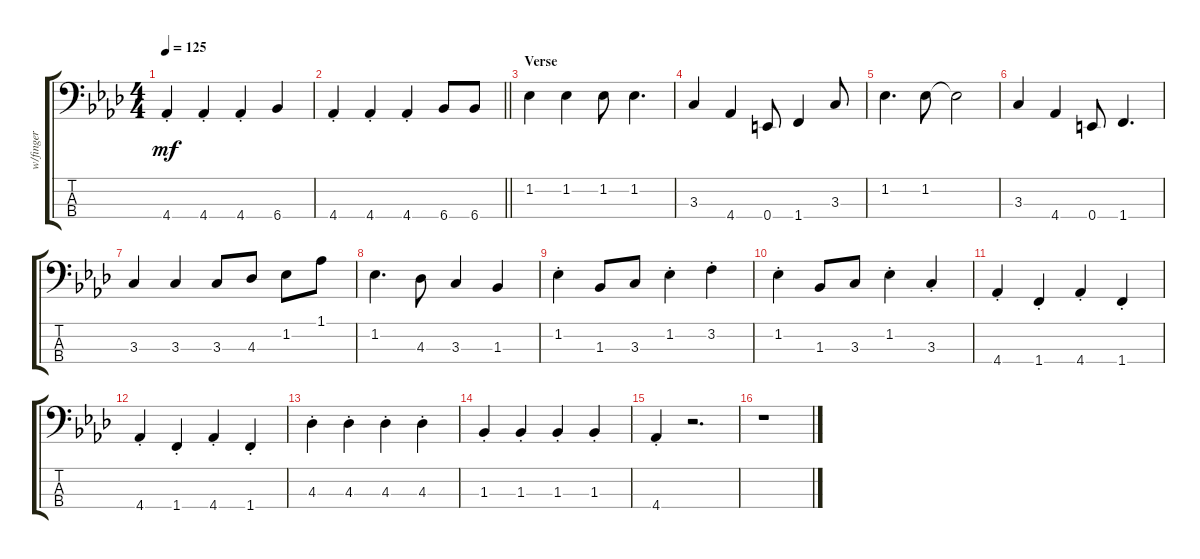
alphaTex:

\track ("w/finger" "w/finger") {instrument electricbassfinger}
\staff {score tabs}
\tuning (G2 D2 A1 E1) {hide}
\ts (4 4)
\tempo 125
\clef f4
\ks ab
4.4{st}.4{dy mf} 4.4{st}.4 4.4{st}.4 6.4.4 |
\barLineRight lightlight
4.4{st}.4 4.4{st}.4 4.4{st}.4 6.4.8 6.4.8 |
\section ("" "Verse")
1.2.4 1.2.4 1.2.8 1.2.4{d} |
3.3.4 4.4.4 0.4.8 1.4.4 3.3.8 |
1.2.4{d} 1.2.8 1.2{t}.2 |
3.3.4 4.4.4 0.4.8 1.4.4{d} |
3.3.4 3.3.4 3.3.8 4.3.8 1.2.8 1.1.8 |
1.2.4{d} 4.3.8 3.3.4 1.3.4 |
1.2{st}.4 1.3.8 3.3.8 1.2{st}.4 3.2{st}.4 |
1.2{st}.4 1.3.8 3.3.8 1.2{st}.4 3.3{st}.4 |
4.4{st}.4 1.4{st}.4 4.4{st}.4 1.4{st}.4 |
4.4{st}.4 1.4{st}.4 4.4{st}.4 1.4{st}.4 |
4.3{st}.4 4.3{st}.4 4.3{st}.4 4.3{st}.4 |
1.3{st}.4 1.3{st}.4 1.3{st}.4 1.3{st}.4 |
4.4{st}.4 r.2{d} |
r.1
